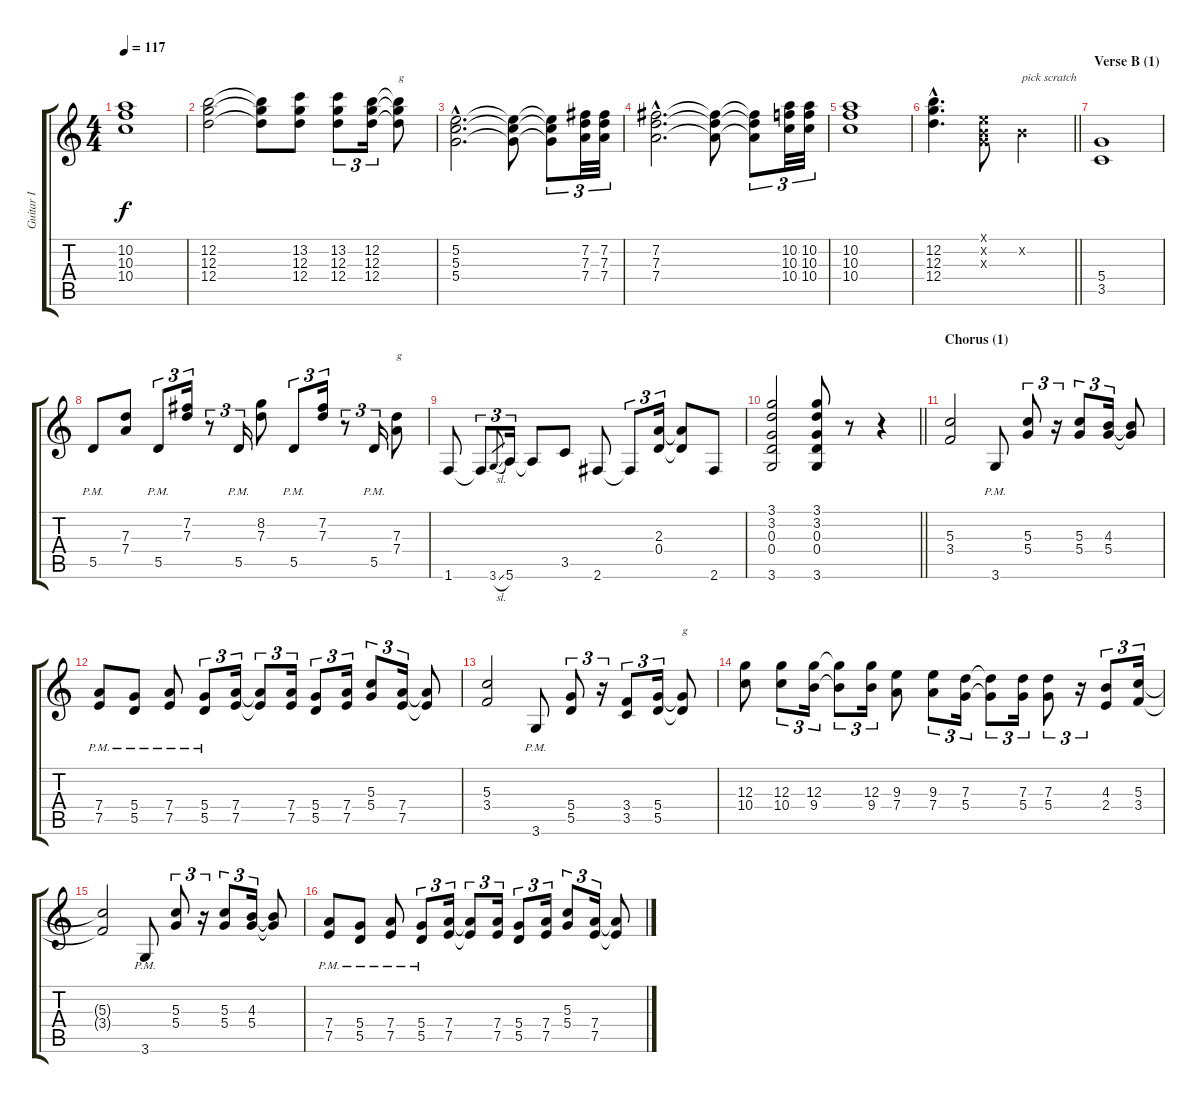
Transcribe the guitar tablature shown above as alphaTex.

\track ("Guitar I" "Guitar I") {instrument distortionguitar}
\staff {score tabs}
\tuning (E4 B3 G3 D3 A2 E2) {hide}
\ts (4 4)
\tempo 117
\clef g2
\ks aminor
(10.2 10.3 10.4).1{dy f} |
(12.2 12.3 12.4).2 (12.2{t} 12.3{t} 12.4{t}).8 (13.2 12.3 12.4).8 (13.2 12.3 12.4).8{tu (3 2)} (12.2 12.3 12.4).16{tu (3 2)} (12.2{t} 12.3{t} 12.4{t}).8{txt "g"} |
(5.2{hac} 5.3{hac} 5.4{hac}).2{d} (5.2{t} 5.3{t} 5.4{t}).8 (5.2{t} 5.3{t} 5.4{t}).8{tu (3 2)} (7.2 7.3 7.4).32{tu (3 2)} (7.2 7.3 7.4).32{tu (3 2)} |
(7.2{hac} 7.3{hac} 7.4{hac}).2{d} (7.2{t} 7.3{t} 7.4{t}).8 (7.2{t} 7.3{t} 7.4{t}).8{tu (3 2)} (10.2 10.3 10.4).32{tu (3 2)} (10.2 10.3 10.4).32{tu (3 2)} |
(10.2 10.3 10.4).1 |
\barLineRight lightlight
(12.2{hac} 12.3{hac} 12.4{hac}).4{d} (0.1{x} 0.2{x} 0.3{x}).8 0.2{x}.2{txt "pick scratch"} |
\section ("" "Verse B (1)")
(5.4 3.5).1 |
5.5{pm}.8 (7.3 7.4).8 5.5{pm}.8{tu (3 2)} (7.2 7.3).16{tu (3 2)} r.8{tu (3 2)} 5.5{pm}.16{tu (3 2)} (8.2 7.3).8 5.5{pm}.8{tu (3 2)} (7.2 7.3).16{tu (3 2)} r.8{tu (3 2)} 5.5{pm}.16{tu (3 2)} (7.3 7.4).8{txt "g"} |
1.6.8 1.6{t}.8{tu (3 2)} 3.6{sl}.8{gr} 5.6.16{tu (3 2)} 5.6{t}.8 3.5.8 2.6.8 2.6{t}.8{tu (3 2)} (2.3 0.4).16{tu (3 2)} (2.3{t} 0.4{t}).8 2.6.8 |
\barLineRight lightlight
(3.1 3.2 0.3 0.4 3.6).2 (3.1 3.2 0.3 0.4 3.6).8 r.8 r.4 |
\section ("" "Chorus (1)")
(5.3 3.4).2 3.6{pm}.8 (5.3 5.4).8{tu (3 2)} r.16{tu (3 2)} (5.3 5.4).8{tu (3 2)} (4.3 5.4).16{tu (3 2)} (4.3{t} 5.4{t}).8 |
(7.4{pm} 7.5{pm}).8 (5.4{pm} 5.5{pm}).8 (7.4{pm} 7.5{pm}).8 (5.4{pm} 5.5{pm}).8{tu (3 2)} (7.4 7.5).16{tu (3 2)} (7.4{t} 7.5{t}).8{tu (3 2)} (7.4 7.5).16{tu (3 2)} (5.4 5.5).8{tu (3 2)} (7.4 7.5).16{tu (3 2)} (5.3 5.4).8{tu (3 2)} (7.4 7.5).16{tu (3 2)} (7.4{t} 7.5{t}).8 |
(5.3 3.4).2 3.6{pm}.8 (5.4 5.5).8{tu (3 2)} r.16{tu (3 2)} (3.4 3.5).8{tu (3 2)} (5.4 5.5).16{tu (3 2)} (5.4{t} 5.5{t}).8{txt "g"} |
(12.3 10.4).8 (12.3 10.4).8{tu (3 2)} (12.3 9.4).16{tu (3 2)} (12.3{t} 9.4{t}).8{tu (3 2)} (12.3 9.4).16{tu (3 2)} (9.3 7.4).8 (9.3 7.4).8{tu (3 2)} (7.3 5.4).16{tu (3 2)} (7.3{t} 5.4{t}).8{tu (3 2)} (7.3 5.4).16{tu (3 2)} (7.3 5.4).8{tu (3 2)} r.16{tu (3 2)} (4.3 2.4).8{tu (3 2)} (5.3 3.4).16{tu (3 2)} |
(5.3{t} 3.4{t}).2 3.6{pm}.8 (5.3 5.4).8{tu (3 2)} r.16{tu (3 2)} (5.3 5.4).8{tu (3 2)} (4.3 5.4).16{tu (3 2)} (4.3{t} 5.4{t}).8 |
(7.4{pm} 7.5{pm}).8 (5.4{pm} 5.5{pm}).8 (7.4{pm} 7.5{pm}).8 (5.4{pm} 5.5{pm}).8{tu (3 2)} (7.4 7.5).16{tu (3 2)} (7.4{t} 7.5{t}).8{tu (3 2)} (7.4 7.5).16{tu (3 2)} (5.4 5.5).8{tu (3 2)} (7.4 7.5).16{tu (3 2)} (5.3 5.4).8{tu (3 2)} (7.4 7.5).16{tu (3 2)} (7.4{t} 7.5{t}).8
